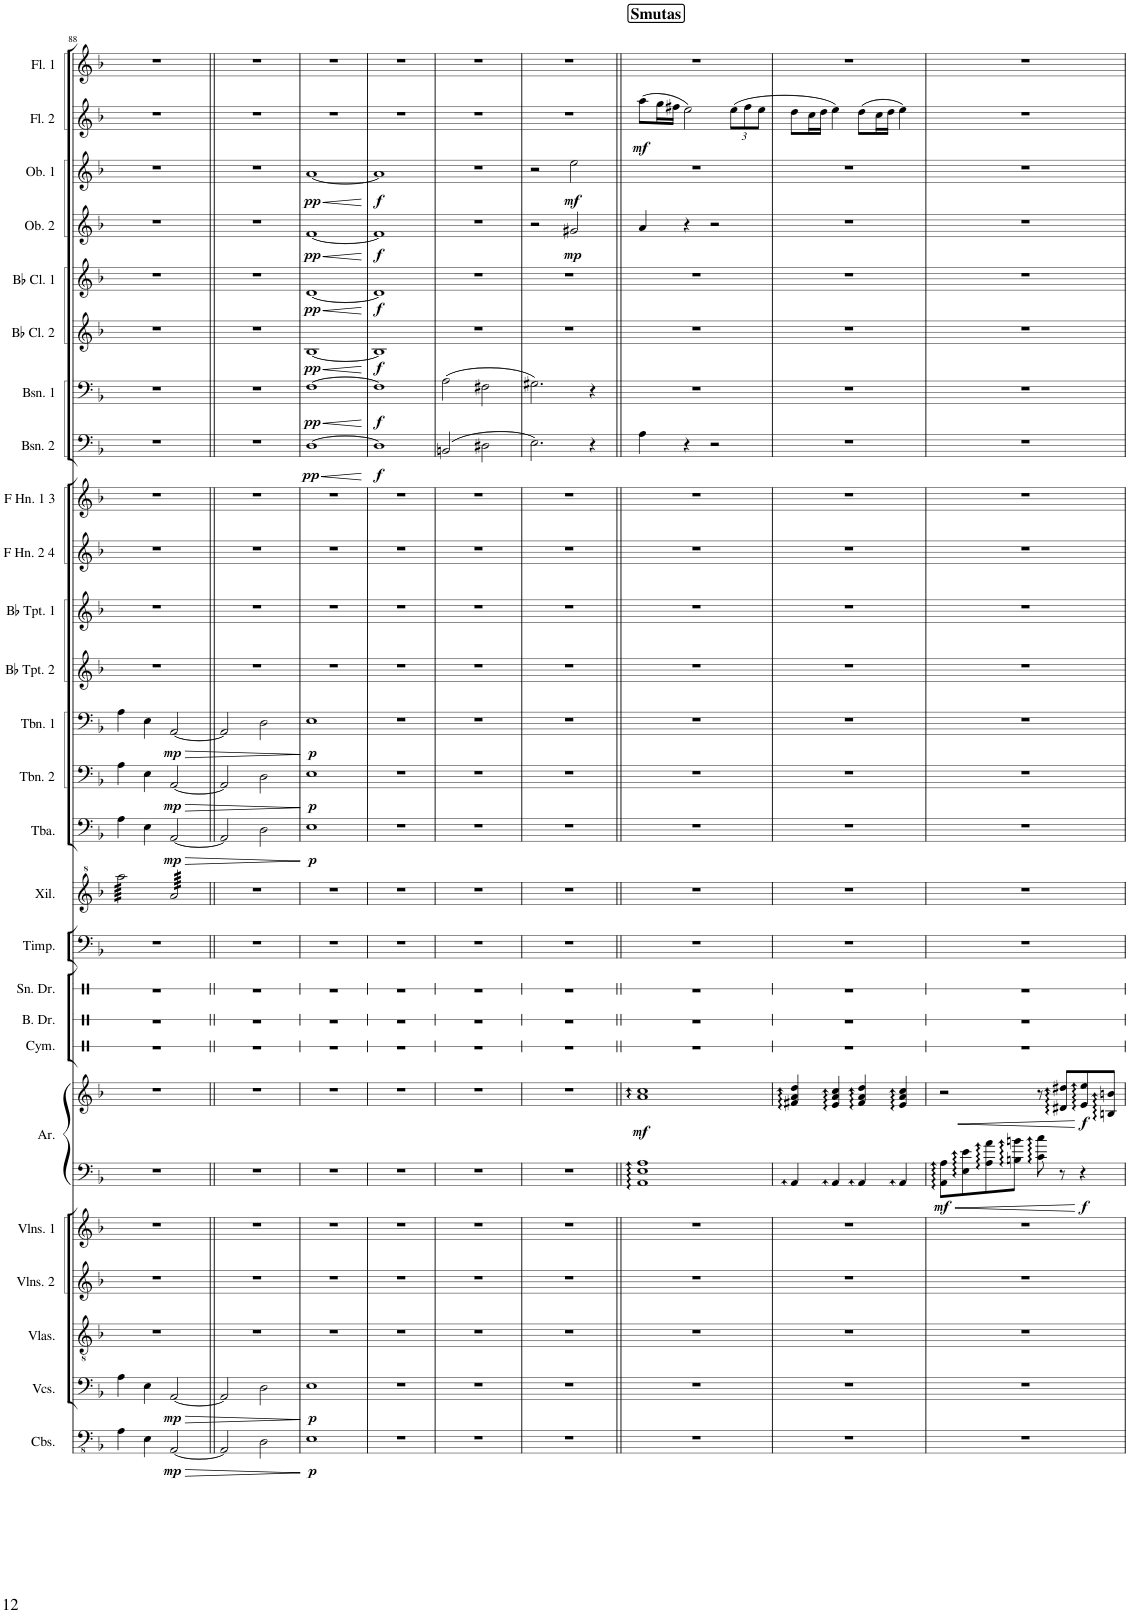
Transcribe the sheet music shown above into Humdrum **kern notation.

**kern	**dynam	**kern	**dynam	**kern	**kern	**kern	**kern	**kern	**dynam	**kern	**kern	**kern	**kern	**kern	**kern	**dynam	**kern	**dynam	**kern	**dynam	**kern	**kern	**kern	**kern	**kern	**dynam	**kern	**dynam	**kern	**dynam	**kern	**dynam	**kern	**dynam	**kern	**dynam	**kern	**dynam	**kern
*part26	*part26	*part25	*part25	*part24	*part23	*part22	*part21	*part21	*part21	*part20	*part19	*part18	*part17	*part16	*part15	*part15	*part14	*part14	*part13	*part13	*part12	*part11	*part10	*part9	*part8	*part8	*part7	*part7	*part6	*part6	*part5	*part5	*part4	*part4	*part3	*part3	*part2	*part2	*part1
*staff27	*staff27	*staff26	*staff26	*staff25	*staff24	*staff23	*staff22	*staff21	*staff21/22	*staff20	*staff19	*staff18	*staff17	*staff16	*staff15	*staff15	*staff14	*staff14	*staff13	*staff13	*staff12	*staff11	*staff10	*staff9	*staff8	*staff8	*staff7	*staff7	*staff6	*staff6	*staff5	*staff5	*staff4	*staff4	*staff3	*staff3	*staff2	*staff2	*staff1
*I"Contrabasses	*	*I"Violoncellos	*	*I"Violas	*I"Violins 2	*I"Violins 1	*I"Arpa	*	*	*I"Cymbal	*I"Bass Drum	*I"Snare Drum	*I"Timpani	*I"Xilofono	*I"Tuba	*	*I"Trombone 2	*	*I"Trombone 1	*	*I"Bb Trumpet 2	*I"Bb Trumpet 1	*I"F Horn 2 &amp; 4	*I"F Horn 1 &amp; 3	*I"Bassoon 2	*	*I"Bassoon 1	*	*I"Bb Clarinet 2	*	*I"Bb Clarinet 1	*	*I"Oboe 2	*	*I"Oboe 1	*	*I"Flute 2	*	*I"Flute 1
*I'Cbs.	*	*I'Vcs.	*	*I'Vlas.	*I'Vlns. 2	*I'Vlns. 1	*I'Ar.	*	*	*I'Cym.	*I'B. Dr.	*I'Sn. Dr.	*I'Timp.	*I'Xil.	*I'Tba.	*	*I'Tbn. 2	*	*I'Tbn. 1	*	*I'Bb Tpt. 2	*I'Bb Tpt. 1	*I'F Hn. 2 4	*I'F Hn. 1 3	*I'Bsn. 2	*	*I'Bsn. 1	*	*I'Bb Cl. 2	*	*I'Bb Cl. 1	*	*I'Ob. 2	*	*I'Ob. 1	*	*I'Fl. 2	*	*I'Fl. 1
!!LO:PB:g=z
*clefFv4	*	*clefF4	*	*clefGv2	*clefG2	*clefG2	*clefF4	*clefG2	*	*clefX	*clefX	*clefX	*clefF4	*clefG^2	*clefF4	*	*clefF4	*	*clefF4	*	*clefG2	*clefG2	*clefG2	*clefG2	*clefF4	*	*clefF4	*	*clefG2	*	*clefG2	*	*clefG2	*	*clefG2	*	*clefG2	*	*clefG2
*	*	*	*	*	*	*	*	*	*	*	*	*	*	*	*	*	*	*	*	*	*ITrd1c2	*ITrd1c2	*ITrd4c7	*ITrd4c7	*	*	*	*	*ITrd1c2	*	*ITrd1c2	*	*	*	*	*	*	*	*
*k[b-]	*	*k[b-]	*	*k[b-]	*k[b-]	*k[b-]	*k[b-]	*k[b-]	*	*k[]	*k[]	*k[]	*k[b-]	*k[b-]	*k[b-]	*	*k[b-]	*	*k[b-]	*	*k[b-]	*k[b-]	*k[b-]	*k[b-]	*k[b-]	*	*k[b-]	*	*k[b-]	*	*k[b-]	*	*k[b-]	*	*k[b-]	*	*k[b-]	*	*k[b-]
*M4/4	*	*M4/4	*	*M4/4	*M4/4	*M4/4	*M4/4	*M4/4	*	*M4/4	*M4/4	*M4/4	*M4/4	*M4/4	*M4/4	*	*M4/4	*	*M4/4	*	*M4/4	*M4/4	*M4/4	*M4/4	*M4/4	*	*M4/4	*	*M4/4	*	*M4/4	*	*M4/4	*	*M4/4	*	*M4/4	*	*M4/4
=88	=88	=88	=88	=88	=88	=88	=88	=88	=88	=88	=88	=88	=88	=88	=88	=88	=88	=88	=88	=88	=88	=88	=88	=88	=88	=88	=88	=88	=88	=88	=88	=88	=88	=88	=88	=88	=88	=88	=88
*	*	*	*	*	*	*	*	*	*	*	*	*	*	*tremolo	*	*	*	*	*	*	*	*	*	*	*	*	*	*	*	*	*	*	*	*	*	*	*	*	*
4AA\	.	4A\	.	1r	1r	1r	1r	1r	.	1r	1r	1r	1r	64aaa\LLLL	4A\	.	4A\	.	4A\	.	1r	1r	1r	1r	1r	.	1r	.	1r	.	1r	.	1r	.	1r	.	1r	.	1r
.	.	.	.	.	.	.	.	.	.	.	.	.	.	64aaa\	.	.	.	.	.	.	.	.	.	.	.	.	.	.	.	.	.	.	.	.	.	.	.	.	.
.	.	.	.	.	.	.	.	.	.	.	.	.	.	64aaa\	.	.	.	.	.	.	.	.	.	.	.	.	.	.	.	.	.	.	.	.	.	.	.	.	.
.	.	.	.	.	.	.	.	.	.	.	.	.	.	64aaa\	.	.	.	.	.	.	.	.	.	.	.	.	.	.	.	.	.	.	.	.	.	.	.	.	.
.	.	.	.	.	.	.	.	.	.	.	.	.	.	64aaa\	.	.	.	.	.	.	.	.	.	.	.	.	.	.	.	.	.	.	.	.	.	.	.	.	.
.	.	.	.	.	.	.	.	.	.	.	.	.	.	64aaa\	.	.	.	.	.	.	.	.	.	.	.	.	.	.	.	.	.	.	.	.	.	.	.	.	.
.	.	.	.	.	.	.	.	.	.	.	.	.	.	64aaa\	.	.	.	.	.	.	.	.	.	.	.	.	.	.	.	.	.	.	.	.	.	.	.	.	.
.	.	.	.	.	.	.	.	.	.	.	.	.	.	64aaa\	.	.	.	.	.	.	.	.	.	.	.	.	.	.	.	.	.	.	.	.	.	.	.	.	.
.	.	.	.	.	.	.	.	.	.	.	.	.	.	64aaa\	.	.	.	.	.	.	.	.	.	.	.	.	.	.	.	.	.	.	.	.	.	.	.	.	.
.	.	.	.	.	.	.	.	.	.	.	.	.	.	64aaa\	.	.	.	.	.	.	.	.	.	.	.	.	.	.	.	.	.	.	.	.	.	.	.	.	.
.	.	.	.	.	.	.	.	.	.	.	.	.	.	64aaa\	.	.	.	.	.	.	.	.	.	.	.	.	.	.	.	.	.	.	.	.	.	.	.	.	.
.	.	.	.	.	.	.	.	.	.	.	.	.	.	64aaa\	.	.	.	.	.	.	.	.	.	.	.	.	.	.	.	.	.	.	.	.	.	.	.	.	.
.	.	.	.	.	.	.	.	.	.	.	.	.	.	64aaa\	.	.	.	.	.	.	.	.	.	.	.	.	.	.	.	.	.	.	.	.	.	.	.	.	.
.	.	.	.	.	.	.	.	.	.	.	.	.	.	64aaa\	.	.	.	.	.	.	.	.	.	.	.	.	.	.	.	.	.	.	.	.	.	.	.	.	.
.	.	.	.	.	.	.	.	.	.	.	.	.	.	64aaa\	.	.	.	.	.	.	.	.	.	.	.	.	.	.	.	.	.	.	.	.	.	.	.	.	.
.	.	.	.	.	.	.	.	.	.	.	.	.	.	64aaa\	.	.	.	.	.	.	.	.	.	.	.	.	.	.	.	.	.	.	.	.	.	.	.	.	.
4EE\	.	4E\	.	.	.	.	.	.	.	.	.	.	.	64aaa\	4E\	.	4E\	.	4E\	.	.	.	.	.	.	.	.	.	.	.	.	.	.	.	.	.	.	.	.
.	.	.	.	.	.	.	.	.	.	.	.	.	.	64aaa\	.	.	.	.	.	.	.	.	.	.	.	.	.	.	.	.	.	.	.	.	.	.	.	.	.
.	.	.	.	.	.	.	.	.	.	.	.	.	.	64aaa\	.	.	.	.	.	.	.	.	.	.	.	.	.	.	.	.	.	.	.	.	.	.	.	.	.
.	.	.	.	.	.	.	.	.	.	.	.	.	.	64aaa\	.	.	.	.	.	.	.	.	.	.	.	.	.	.	.	.	.	.	.	.	.	.	.	.	.
.	.	.	.	.	.	.	.	.	.	.	.	.	.	64aaa\	.	.	.	.	.	.	.	.	.	.	.	.	.	.	.	.	.	.	.	.	.	.	.	.	.
.	.	.	.	.	.	.	.	.	.	.	.	.	.	64aaa\	.	.	.	.	.	.	.	.	.	.	.	.	.	.	.	.	.	.	.	.	.	.	.	.	.
.	.	.	.	.	.	.	.	.	.	.	.	.	.	64aaa\	.	.	.	.	.	.	.	.	.	.	.	.	.	.	.	.	.	.	.	.	.	.	.	.	.
.	.	.	.	.	.	.	.	.	.	.	.	.	.	64aaa\	.	.	.	.	.	.	.	.	.	.	.	.	.	.	.	.	.	.	.	.	.	.	.	.	.
.	.	.	.	.	.	.	.	.	.	.	.	.	.	64aaa\	.	.	.	.	.	.	.	.	.	.	.	.	.	.	.	.	.	.	.	.	.	.	.	.	.
.	.	.	.	.	.	.	.	.	.	.	.	.	.	64aaa\	.	.	.	.	.	.	.	.	.	.	.	.	.	.	.	.	.	.	.	.	.	.	.	.	.
.	.	.	.	.	.	.	.	.	.	.	.	.	.	64aaa\	.	.	.	.	.	.	.	.	.	.	.	.	.	.	.	.	.	.	.	.	.	.	.	.	.
.	.	.	.	.	.	.	.	.	.	.	.	.	.	64aaa\	.	.	.	.	.	.	.	.	.	.	.	.	.	.	.	.	.	.	.	.	.	.	.	.	.
.	.	.	.	.	.	.	.	.	.	.	.	.	.	64aaa\	.	.	.	.	.	.	.	.	.	.	.	.	.	.	.	.	.	.	.	.	.	.	.	.	.
.	.	.	.	.	.	.	.	.	.	.	.	.	.	64aaa\	.	.	.	.	.	.	.	.	.	.	.	.	.	.	.	.	.	.	.	.	.	.	.	.	.
.	.	.	.	.	.	.	.	.	.	.	.	.	.	64aaa\	.	.	.	.	.	.	.	.	.	.	.	.	.	.	.	.	.	.	.	.	.	.	.	.	.
.	.	.	.	.	.	.	.	.	.	.	.	.	.	64aaa\JJJJ	.	.	.	.	.	.	.	.	.	.	.	.	.	.	.	.	.	.	.	.	.	.	.	.	.
!	!LO:HP:b	!	!LO:HP:b	!	!	!	!	!	!	!	!	!	!	!	!	!LO:HP:b	!	!LO:HP:b	!	!LO:HP:b	!	!	!	!	!	!	!	!	!	!	!	!	!	!	!	!	!	!	!
!	!LO:DY:n=1:b	!	!LO:DY:n=1:b	!	!	!	!	!	!	!	!	!	!	!	!	!LO:DY:n=1:b	!	!LO:DY:n=1:b	!	!LO:DY:n=1:b	!	!	!	!	!	!	!	!	!	!	!	!	!	!	!	!	!	!	!
[2AAA/	> mp	[2AA/	> mp	.	.	.	.	.	.	.	.	.	.	64aa/LLLL	[2AA/	> mp	[2AA/	> mp	[2AA/	> mp	.	.	.	.	.	.	.	.	.	.	.	.	.	.	.	.	.	.	.
.	.	.	.	.	.	.	.	.	.	.	.	.	.	64aa/	.	.	.	.	.	.	.	.	.	.	.	.	.	.	.	.	.	.	.	.	.	.	.	.	.
.	.	.	.	.	.	.	.	.	.	.	.	.	.	64aa/	.	.	.	.	.	.	.	.	.	.	.	.	.	.	.	.	.	.	.	.	.	.	.	.	.
.	.	.	.	.	.	.	.	.	.	.	.	.	.	64aa/	.	.	.	.	.	.	.	.	.	.	.	.	.	.	.	.	.	.	.	.	.	.	.	.	.
.	.	.	.	.	.	.	.	.	.	.	.	.	.	64aa/	.	.	.	.	.	.	.	.	.	.	.	.	.	.	.	.	.	.	.	.	.	.	.	.	.
.	.	.	.	.	.	.	.	.	.	.	.	.	.	64aa/	.	.	.	.	.	.	.	.	.	.	.	.	.	.	.	.	.	.	.	.	.	.	.	.	.
.	.	.	.	.	.	.	.	.	.	.	.	.	.	64aa/	.	.	.	.	.	.	.	.	.	.	.	.	.	.	.	.	.	.	.	.	.	.	.	.	.
.	.	.	.	.	.	.	.	.	.	.	.	.	.	64aa/	.	.	.	.	.	.	.	.	.	.	.	.	.	.	.	.	.	.	.	.	.	.	.	.	.
.	.	.	.	.	.	.	.	.	.	.	.	.	.	64aa/	.	.	.	.	.	.	.	.	.	.	.	.	.	.	.	.	.	.	.	.	.	.	.	.	.
.	.	.	.	.	.	.	.	.	.	.	.	.	.	64aa/	.	.	.	.	.	.	.	.	.	.	.	.	.	.	.	.	.	.	.	.	.	.	.	.	.
.	.	.	.	.	.	.	.	.	.	.	.	.	.	64aa/	.	.	.	.	.	.	.	.	.	.	.	.	.	.	.	.	.	.	.	.	.	.	.	.	.
.	.	.	.	.	.	.	.	.	.	.	.	.	.	64aa/	.	.	.	.	.	.	.	.	.	.	.	.	.	.	.	.	.	.	.	.	.	.	.	.	.
.	.	.	.	.	.	.	.	.	.	.	.	.	.	64aa/	.	.	.	.	.	.	.	.	.	.	.	.	.	.	.	.	.	.	.	.	.	.	.	.	.
.	.	.	.	.	.	.	.	.	.	.	.	.	.	64aa/	.	.	.	.	.	.	.	.	.	.	.	.	.	.	.	.	.	.	.	.	.	.	.	.	.
.	.	.	.	.	.	.	.	.	.	.	.	.	.	64aa/	.	.	.	.	.	.	.	.	.	.	.	.	.	.	.	.	.	.	.	.	.	.	.	.	.
.	.	.	.	.	.	.	.	.	.	.	.	.	.	64aa/	.	.	.	.	.	.	.	.	.	.	.	.	.	.	.	.	.	.	.	.	.	.	.	.	.
.	.	.	.	.	.	.	.	.	.	.	.	.	.	64aa/	.	.	.	.	.	.	.	.	.	.	.	.	.	.	.	.	.	.	.	.	.	.	.	.	.
.	.	.	.	.	.	.	.	.	.	.	.	.	.	64aa/	.	.	.	.	.	.	.	.	.	.	.	.	.	.	.	.	.	.	.	.	.	.	.	.	.
.	.	.	.	.	.	.	.	.	.	.	.	.	.	64aa/	.	.	.	.	.	.	.	.	.	.	.	.	.	.	.	.	.	.	.	.	.	.	.	.	.
.	.	.	.	.	.	.	.	.	.	.	.	.	.	64aa/	.	.	.	.	.	.	.	.	.	.	.	.	.	.	.	.	.	.	.	.	.	.	.	.	.
.	.	.	.	.	.	.	.	.	.	.	.	.	.	64aa/	.	.	.	.	.	.	.	.	.	.	.	.	.	.	.	.	.	.	.	.	.	.	.	.	.
.	.	.	.	.	.	.	.	.	.	.	.	.	.	64aa/	.	.	.	.	.	.	.	.	.	.	.	.	.	.	.	.	.	.	.	.	.	.	.	.	.
.	.	.	.	.	.	.	.	.	.	.	.	.	.	64aa/	.	.	.	.	.	.	.	.	.	.	.	.	.	.	.	.	.	.	.	.	.	.	.	.	.
.	.	.	.	.	.	.	.	.	.	.	.	.	.	64aa/	.	.	.	.	.	.	.	.	.	.	.	.	.	.	.	.	.	.	.	.	.	.	.	.	.
.	.	.	.	.	.	.	.	.	.	.	.	.	.	64aa/	.	.	.	.	.	.	.	.	.	.	.	.	.	.	.	.	.	.	.	.	.	.	.	.	.
.	.	.	.	.	.	.	.	.	.	.	.	.	.	64aa/	.	.	.	.	.	.	.	.	.	.	.	.	.	.	.	.	.	.	.	.	.	.	.	.	.
.	.	.	.	.	.	.	.	.	.	.	.	.	.	64aa/	.	.	.	.	.	.	.	.	.	.	.	.	.	.	.	.	.	.	.	.	.	.	.	.	.
.	.	.	.	.	.	.	.	.	.	.	.	.	.	64aa/	.	.	.	.	.	.	.	.	.	.	.	.	.	.	.	.	.	.	.	.	.	.	.	.	.
.	.	.	.	.	.	.	.	.	.	.	.	.	.	64aa/	.	.	.	.	.	.	.	.	.	.	.	.	.	.	.	.	.	.	.	.	.	.	.	.	.
.	.	.	.	.	.	.	.	.	.	.	.	.	.	64aa/	.	.	.	.	.	.	.	.	.	.	.	.	.	.	.	.	.	.	.	.	.	.	.	.	.
.	.	.	.	.	.	.	.	.	.	.	.	.	.	64aa/	.	.	.	.	.	.	.	.	.	.	.	.	.	.	.	.	.	.	.	.	.	.	.	.	.
.	.	.	.	.	.	.	.	.	.	.	.	.	.	64aa/JJJJ	.	.	.	.	.	.	.	.	.	.	.	.	.	.	.	.	.	.	.	.	.	.	.	.	.
*	*	*	*	*	*	*	*	*	*	*	*	*	*	*Xtremolo	*	*	*	*	*	*	*	*	*	*	*	*	*	*	*	*	*	*	*	*	*	*	*	*	*
=89||	=89||	=89||	=89||	=89||	=89||	=89||	=89||	=89||	=89||	=89||	=89||	=89||	=89||	=89||	=89||	=89||	=89||	=89||	=89||	=89||	=89||	=89||	=89||	=89||	=89||	=89||	=89||	=89||	=89||	=89||	=89||	=89||	=89||	=89||	=89||	=89||	=89||	=89||	=89||
2AAA/]	.	2AA/]	.	1r	1r	1r	1r	1r	.	1r	1r	1r	1r	1r	2AA/]	.	2AA/]	.	2AA/]	.	1r	1r	1r	1r	1r	.	1r	.	1r	.	1r	.	1r	.	1r	.	1r	.	1r
2DD\	.	2D\	.	.	.	.	.	.	.	.	.	.	.	.	2D\	.	2D\	.	2D\	.	.	.	.	.	.	.	.	.	.	.	.	.	.	.	.	.	.	.	.
.	]	.	]	.	.	.	.	.	.	.	.	.	.	.	.	]	.	]	.	]	.	.	.	.	.	.	.	.	.	.	.	.	.	.	.	.	.	.	.
=90	=90	=90	=90	=90	=90	=90	=90	=90	=90	=90	=90	=90	=90	=90	=90	=90	=90	=90	=90	=90	=90	=90	=90	=90	=90	=90	=90	=90	=90	=90	=90	=90	=90	=90	=90	=90	=90	=90	=90
!	!LO:DY:b	!	!LO:DY:b	!	!	!	!	!	!	!	!	!	!	!	!	!LO:DY:b	!	!LO:DY:b	!	!LO:DY:b	!	!	!	!	!	!LO:HP:b	!	!LO:HP:b	!	!LO:HP:b	!	!LO:HP:b	!	!LO:HP:b	!	!LO:HP:b	!	!	!
!	!	!	!	!	!	!	!	!	!	!	!	!	!	!	!	!	!	!	!	!	!	!	!	!	!	!LO:DY:n=1:b	!	!LO:DY:n=1:b	!	!LO:DY:n=1:b	!	!LO:DY:n=1:b	!	!LO:DY:n=1:b	!	!LO:DY:n=1:b	!	!	!
1EE	p	1E	p	1r	1r	1r	1r	1r	.	1r	1r	1r	1r	1r	1E	p	1E	p	1E	p	1r	1r	1r	1r	[1D	< pp	[1F	< pp	[1B-	< pp	[1d	< pp	[1f	< pp	[1a	< pp	1r	.	1r
.	.	.	.	.	.	.	.	.	.	.	.	.	.	.	.	.	.	.	.	.	.	.	.	.	.	[	.	[	.	[	.	[	.	[	.	[	.	.	.
=91	=91	=91	=91	=91	=91	=91	=91	=91	=91	=91	=91	=91	=91	=91	=91	=91	=91	=91	=91	=91	=91	=91	=91	=91	=91	=91	=91	=91	=91	=91	=91	=91	=91	=91	=91	=91	=91	=91	=91
!	!	!	!	!	!	!	!	!	!	!	!	!	!	!	!	!	!	!	!	!	!	!	!	!	!	!LO:DY:b	!	!LO:DY:b	!	!LO:DY:b	!	!LO:DY:b	!	!LO:DY:b	!	!LO:DY:b	!	!	!
1r	.	1r	.	1r	1r	1r	1r	1r	.	1r	1r	1r	1r	1r	1r	.	1r	.	1r	.	1r	1r	1r	1r	1D]	f	1F]	f	1B-]	f	1d]	f	1f]	f	1a]	f	1r	.	1r
=92	=92	=92	=92	=92	=92	=92	=92	=92	=92	=92	=92	=92	=92	=92	=92	=92	=92	=92	=92	=92	=92	=92	=92	=92	=92	=92	=92	=92	=92	=92	=92	=92	=92	=92	=92	=92	=92	=92	=92
1r	.	1r	.	1r	1r	1r	1r	1r	.	1r	1r	1r	1r	1r	1r	.	1r	.	1r	.	1r	1r	1r	1r	(2BBn/	.	(2A\	.	1r	.	1r	.	1r	.	1r	.	1r	.	1r
.	.	.	.	.	.	.	.	.	.	.	.	.	.	.	.	.	.	.	.	.	.	.	.	.	2D#X\	.	2F#X\	.	.	.	.	.	.	.	.	.	.	.	.
=93	=93	=93	=93	=93	=93	=93	=93	=93	=93	=93	=93	=93	=93	=93	=93	=93	=93	=93	=93	=93	=93	=93	=93	=93	=93	=93	=93	=93	=93	=93	=93	=93	=93	=93	=93	=93	=93	=93	=93
1r	.	1r	.	1r	1r	1r	1r	1r	.	1r	1r	1r	1r	1r	1r	.	1r	.	1r	.	1r	1r	1r	1r	2.E\)	.	2.G#X\)	.	1r	.	1r	.	2r	.	2r	.	1r	.	1r
!	!	!	!	!	!	!	!	!	!	!	!	!	!	!	!	!	!	!	!	!	!	!	!	!	!	!	!	!	!	!	!	!	!	!LO:DY:b	!	!LO:DY:b	!	!	!
.	.	.	.	.	.	.	.	.	.	.	.	.	.	.	.	.	.	.	.	.	.	.	.	.	.	.	.	.	.	.	.	.	2g#X/	mp	2ee\	mf	.	.	.
.	.	.	.	.	.	.	.	.	.	.	.	.	.	.	.	.	.	.	.	.	.	.	.	.	4r	.	4r	.	.	.	.	.	.	.	.	.	.	.	.
!!LO:REH:place=s1:a:B:cj:fs=14:t=Smutas
=94||	=94||	=94||	=94||	=94||	=94||	=94||	=94||	=94||	=94||	=94||	=94||	=94||	=94||	=94||	=94||	=94||	=94||	=94||	=94||	=94||	=94||	=94||	=94||	=94||	=94||	=94||	=94||	=94||	=94||	=94||	=94||	=94||	=94||	=94||	=94||	=94||	=94||	=94||	=94||
!	!	!	!	!	!	!	!	!	!LO:DY:b	!	!	!	!	!	!	!	!	!	!	!	!	!	!	!	!	!	!	!	!	!	!	!	!	!	!	!	!	!LO:DY:b	!
1r	.	1r	.	1r	1r	1r	1AA 1E 1A	1a 1cc	mf	1r	1r	1r	1r	1r	1r	.	1r	.	1r	.	1r	1r	1r	1r	4A\	.	1r	.	1r	.	1r	.	4a/	.	1r	.	(8aa\L	mf	1r
.	.	.	.	.	.	.	.	.	.	.	.	.	.	.	.	.	.	.	.	.	.	.	.	.	.	.	.	.	.	.	.	.	.	.	.	.	16gg\L	.	.
.	.	.	.	.	.	.	.	.	.	.	.	.	.	.	.	.	.	.	.	.	.	.	.	.	.	.	.	.	.	.	.	.	.	.	.	.	16ff#X\JJ	.	.
.	.	.	.	.	.	.	.	.	.	.	.	.	.	.	.	.	.	.	.	.	.	.	.	.	4r	.	.	.	.	.	.	.	4r	.	.	.	2ee\)	.	.
.	.	.	.	.	.	.	.	.	.	.	.	.	.	.	.	.	.	.	.	.	.	.	.	.	2r	.	.	.	.	.	.	.	2r	.	.	.	.	.	.
*	*	*	*	*	*	*	*	*	*	*	*	*	*	*	*	*	*	*	*	*	*	*	*	*	*	*	*	*	*	*	*	*	*	*	*	*	*Xbrackettup	*	*
.	.	.	.	.	.	.	.	.	.	.	.	.	.	.	.	.	.	.	.	.	.	.	.	.	.	.	.	.	.	.	.	.	.	.	.	.	(12ee\L	.	.
.	.	.	.	.	.	.	.	.	.	.	.	.	.	.	.	.	.	.	.	.	.	.	.	.	.	.	.	.	.	.	.	.	.	.	.	.	12ff#\	.	.
.	.	.	.	.	.	.	.	.	.	.	.	.	.	.	.	.	.	.	.	.	.	.	.	.	.	.	.	.	.	.	.	.	.	.	.	.	12ee\J	.	.
=95	=95	=95	=95	=95	=95	=95	=95	=95	=95	=95	=95	=95	=95	=95	=95	=95	=95	=95	=95	=95	=95	=95	=95	=95	=95	=95	=95	=95	=95	=95	=95	=95	=95	=95	=95	=95	=95	=95	=95
1r	.	1r	.	1r	1r	1r	4AA/	4f#X/ 4a/ 4dd/	.	1r	1r	1r	1r	1r	1r	.	1r	.	1r	.	1r	1r	1r	1r	1r	.	1r	.	1r	.	1r	.	1r	.	1r	.	8dd\L	.	1r
.	.	.	.	.	.	.	.	.	.	.	.	.	.	.	.	.	.	.	.	.	.	.	.	.	.	.	.	.	.	.	.	.	.	.	.	.	16cc\L	.	.
.	.	.	.	.	.	.	.	.	.	.	.	.	.	.	.	.	.	.	.	.	.	.	.	.	.	.	.	.	.	.	.	.	.	.	.	.	16dd\JJ	.	.
.	.	.	.	.	.	.	4AA/	4e/ 4a/ 4cc/	.	.	.	.	.	.	.	.	.	.	.	.	.	.	.	.	.	.	.	.	.	.	.	.	.	.	.	.	4ee\)	.	.
.	.	.	.	.	.	.	4AA/	4f#/ 4a/ 4dd/	.	.	.	.	.	.	.	.	.	.	.	.	.	.	.	.	.	.	.	.	.	.	.	.	.	.	.	.	(8dd\L	.	.
.	.	.	.	.	.	.	.	.	.	.	.	.	.	.	.	.	.	.	.	.	.	.	.	.	.	.	.	.	.	.	.	.	.	.	.	.	16cc\L	.	.
.	.	.	.	.	.	.	.	.	.	.	.	.	.	.	.	.	.	.	.	.	.	.	.	.	.	.	.	.	.	.	.	.	.	.	.	.	16dd\JJ	.	.
.	.	.	.	.	.	.	4AA/	4e/ 4a/ 4cc/	.	.	.	.	.	.	.	.	.	.	.	.	.	.	.	.	.	.	.	.	.	.	.	.	.	.	.	.	4ee\)	.	.
=96	=96	=96	=96	=96	=96	=96	=96	=96	=96	=96	=96	=96	=96	=96	=96	=96	=96	=96	=96	=96	=96	=96	=96	=96	=96	=96	=96	=96	=96	=96	=96	=96	=96	=96	=96	=96	=96	=96	=96
!	!	!	!	!	!	!	!	!	!LO:HP:b	!	!	!	!	!	!	!	!	!	!	!	!	!	!	!	!	!	!	!	!	!	!	!	!	!	!	!	!	!	!
!	!	!	!	!	!	!	!	!	!LO:DY:n=1:b=2	!	!	!	!	!	!	!	!	!	!	!	!	!	!	!	!	!	!	!	!	!	!	!	!	!	!	!	!	!	!
1r	.	1r	.	1r	1r	1r	8AA\ 8A\L	2r	< mf	1r	1r	1r	1r	1r	1r	.	1r	.	1r	.	1r	1r	1r	1r	1r	.	1r	.	1r	.	1r	.	1r	.	1r	.	1r	.	1r
.	.	.	.	.	.	.	8E\ 8e\	.	.	.	.	.	.	.	.	.	.	.	.	.	.	.	.	.	.	.	.	.	.	.	.	.	.	.	.	.	.	.	.
.	.	.	.	.	.	.	8A\ 8a\	.	.	.	.	.	.	.	.	.	.	.	.	.	.	.	.	.	.	.	.	.	.	.	.	.	.	.	.	.	.	.	.
.	.	.	.	.	.	.	8Bn\ 8bn\J	.	.	.	.	.	.	.	.	.	.	.	.	.	.	.	.	.	.	.	.	.	.	.	.	.	.	.	.	.	.	.	.
.	.	.	.	.	.	.	8c\ 8cc\	8r	.	.	.	.	.	.	.	.	.	.	.	.	.	.	.	.	.	.	.	.	.	.	.	.	.	.	.	.	.	.	.
.	.	.	.	.	.	.	8r	8d#X/ 8dd#X/L	.	.	.	.	.	.	.	.	.	.	.	.	.	.	.	.	.	.	.	.	.	.	.	.	.	.	.	.	.	.	.
!	!	!	!	!	!	!	!	!	!LO:DY:n=2:b=2	!	!	!	!	!	!	!	!	!	!	!	!	!	!	!	!	!	!	!	!	!	!	!	!	!	!	!	!	!	!
!	!	!	!	!	!	!	!	!	!LO:DY:n=3:b	!	!	!	!	!	!	!	!	!	!	!	!	!	!	!	!	!	!	!	!	!	!	!	!	!	!	!	!	!	!
.	.	.	.	.	.	.	4r	8e/ 8ee/	[ f f	.	.	.	.	.	.	.	.	.	.	.	.	.	.	.	.	.	.	.	.	.	.	.	.	.	.	.	.	.	.
.	.	.	.	.	.	.	.	8Bn/ 8bn/J	.	.	.	.	.	.	.	.	.	.	.	.	.	.	.	.	.	.	.	.	.	.	.	.	.	.	.	.	.	.	.
=	=	=	=	=	=	=	=	=	=	=	=	=	=	=	=	=	=	=	=	=	=	=	=	=	=	=	=	=	=	=	=	=	=	=	=	=	=	=	=
*-	*-	*-	*-	*-	*-	*-	*-	*-	*-	*-	*-	*-	*-	*-	*-	*-	*-	*-	*-	*-	*-	*-	*-	*-	*-	*-	*-	*-	*-	*-	*-	*-	*-	*-	*-	*-	*-	*-	*-
